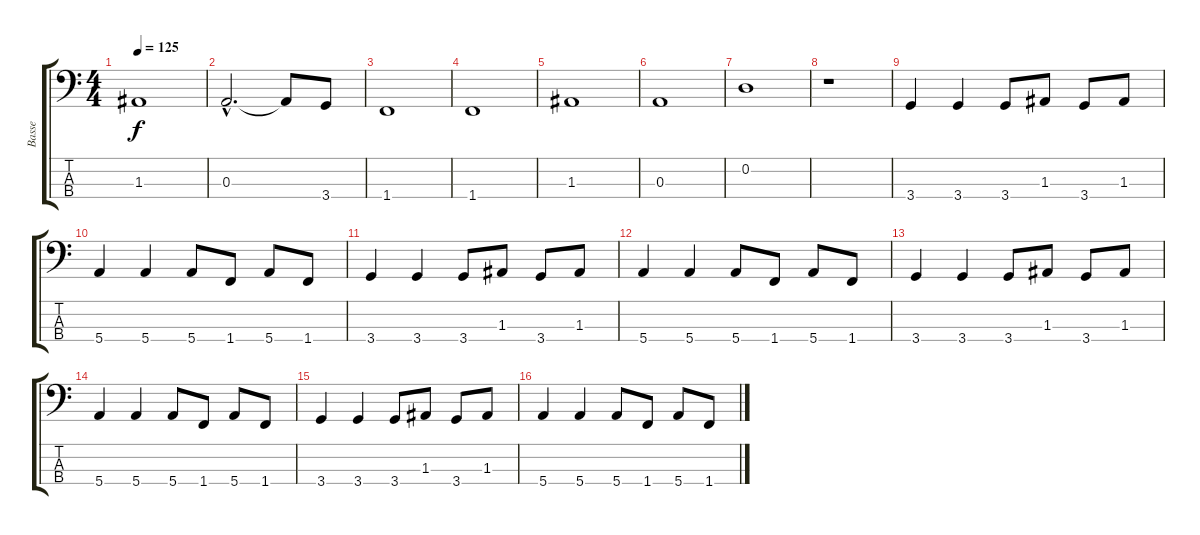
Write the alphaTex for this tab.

\track ("Basse" "Basse") {instrument electricbassfinger}
\staff {score tabs}
\tuning (G2 D2 A1 E1) {hide}
\ts (4 4)
\tempo 125
\clef f4
\ks c
1.3.1{dy f} |
0.3{hac}.2{d} 0.3{t}.8 3.4.8 |
1.4.1 |
1.4.1 |
1.3.1 |
0.3.1 |
0.2.1 |
r.1 |
3.4.4 3.4.4 3.4.8 1.3.8 3.4.8 1.3.8 |
5.4.4 5.4.4 5.4.8 1.4.8 5.4.8 1.4.8 |
3.4.4 3.4.4 3.4.8 1.3.8 3.4.8 1.3.8 |
5.4.4 5.4.4 5.4.8 1.4.8 5.4.8 1.4.8 |
3.4.4 3.4.4 3.4.8 1.3.8 3.4.8 1.3.8 |
5.4.4 5.4.4 5.4.8 1.4.8 5.4.8 1.4.8 |
3.4.4 3.4.4 3.4.8 1.3.8 3.4.8 1.3.8 |
5.4.4 5.4.4 5.4.8 1.4.8 5.4.8 1.4.8
